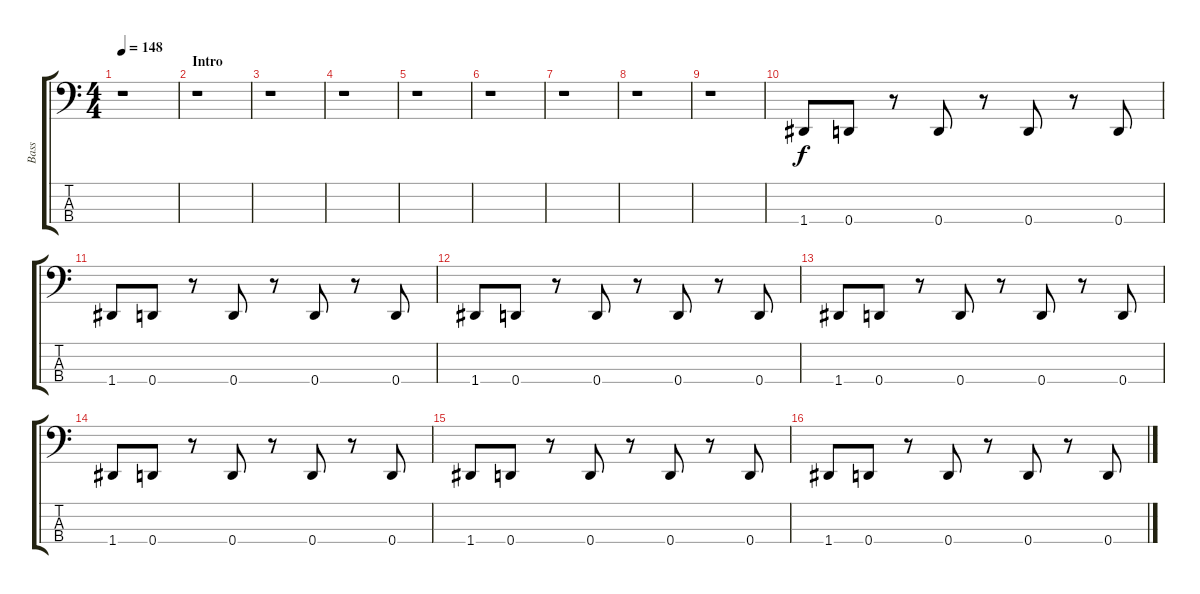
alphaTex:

\track ("Bass" "Bass") {instrument electricbasspick}
\staff {score tabs}
\tuning (G2 D2 A1 D1) {hide}
\ts (4 4)
\tempo 148
\clef f4
\ks c
r.1{dy f instrument electricbasspick} |
\section ("" "Intro")
r.1 |
r.1 |
r.1 |
r.1 |
r.1 |
r.1 |
r.1 |
r.1 |
1.4.8 0.4.8 r.8 0.4.8 r.8 0.4.8 r.8 0.4.8 |
1.4.8 0.4.8 r.8 0.4.8 r.8 0.4.8 r.8 0.4.8 |
1.4.8 0.4.8 r.8 0.4.8 r.8 0.4.8 r.8 0.4.8 |
1.4.8 0.4.8 r.8 0.4.8 r.8 0.4.8 r.8 0.4.8 |
1.4.8 0.4.8 r.8 0.4.8 r.8 0.4.8 r.8 0.4.8 |
1.4.8 0.4.8 r.8 0.4.8 r.8 0.4.8 r.8 0.4.8 |
1.4.8 0.4.8 r.8 0.4.8 r.8 0.4.8 r.8 0.4.8
